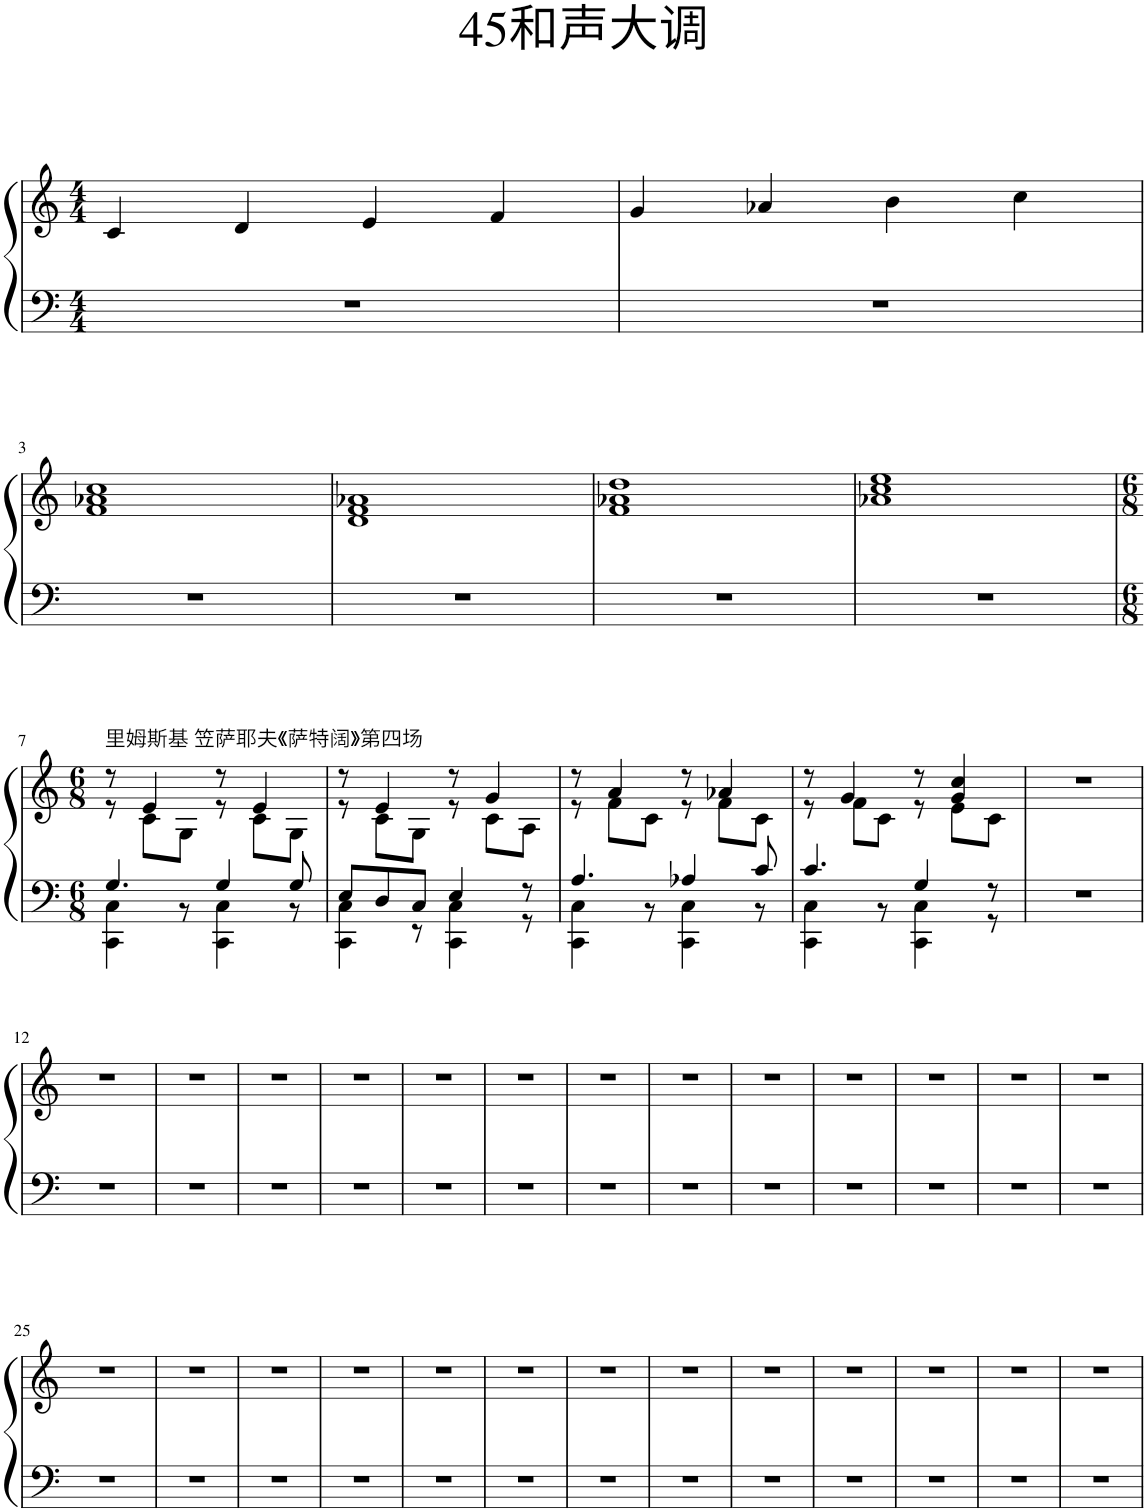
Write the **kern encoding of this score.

**kern	**kern
*part1	*part1
*staff2	*staff1
*I"钢琴	*
*clefF4	*clefG2
*k[]	*k[]
*M4/4	*M4/4
=1	=1
1r	4c/
.	4d/
.	4e/
.	4f/
=2	=2
1r	4g/
.	4a-X/
.	4b\
.	4cc\
!!LO:LB:g=z
=3	=3
1r	1f 1a-X 1cc
=4	=4
1r	1d 1f 1a-X
=5	=5
1r	1f 1a-X 1dd
=6	=6
1r	1a-X 1cc 1ee
!!LO:LB:g=z
=7	=7
*M6/8	*M6/8
*^	*^
!	!	!LO:TX:a:t=里姆斯基 笠萨耶夫《萨特阔》第四场	!
4.G/	4CC\ 4C\	8r	8r
.	.	4e/	8c\L
.	8r	.	8G\J
4G/	4CC\ 4C\	8r	8r
.	.	4e/	8c\L
8G/	8r	.	8G\J
=8	=8	=8	=8
8E/L	4CC\ 4C\	8r	8r
8D/	.	4e/	8c\L
8C/J	8r	.	8G\J
4E/	4CC\ 4C\	8r	8r
.	.	4g/	8c\L
8r	8r	.	8A\J
=9	=9	=9	=9
4.A/	4CC\ 4C\	8r	8r
.	.	4a/	8f\L
.	8r	.	8c\J
4A-X/	4CC\ 4C\	8r	8r
.	.	4a-X/	8f\L
8c/	8r	.	8c\J
=10	=10	=10	=10
4.c/	4CC\ 4C\	8r	8r
.	.	4g/	8f\L
.	8r	.	8c\J
4G/	4CC\ 4C\	8r	8r
.	.	4g/ 4cc/	8e\L
8r	8r	.	8c\J
*v	*v	*	*
*	*v	*v
=11	=11
2.r	2.r
!!LO:LB:g=z
=12	=12
2.r	2.r
=13	=13
2.r	2.r
=14	=14
2.r	2.r
=15	=15
2.r	2.r
=16	=16
2.r	2.r
=17	=17
2.r	2.r
=18	=18
2.r	2.r
=19	=19
2.r	2.r
=20	=20
2.r	2.r
=21	=21
2.r	2.r
=22	=22
2.r	2.r
=23	=23
2.r	2.r
=24	=24
2.r	2.r
!!LO:LB:g=z
=25	=25
2.r	2.r
=26	=26
2.r	2.r
=27	=27
2.r	2.r
=28	=28
2.r	2.r
=29	=29
2.r	2.r
=30	=30
2.r	2.r
=31	=31
2.r	2.r
=32	=32
2.r	2.r
=33	=33
2.r	2.r
=34	=34
2.r	2.r
=35	=35
2.r	2.r
=36	=36
2.r	2.r
=37	=37
2.r	2.r
=	=
*-	*-
